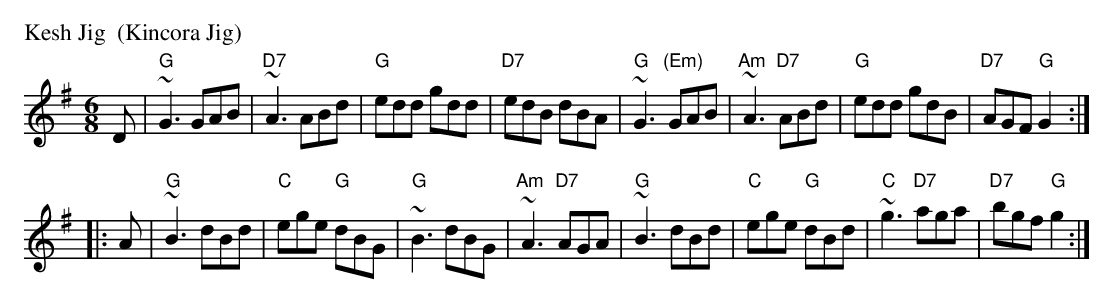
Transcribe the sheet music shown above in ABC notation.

X:1
P: Kesh Jig  (Kincora Jig)
M: 6/8
L: 1/8
K: G
D \
| "G"~G3 GAB | "D7"~A3 ABd | "G"edd gdd | "D7"edB dBA \
| "G"~G3 "(Em)"GAB | "Am"~A3 "D7"ABd | "G"edd gdB | "D7"AGF "G"G2 :|
|: A \
| "G"~B3 dBd | "C"ege "G"dBG | "G"~B3 dBG | "Am"~A3 "D7"AGA \
| "G"~B3 dBd | "C"ege "G"dBd | "C"~g3 "D7"aga | "D7"bgf "G"g2 :|
